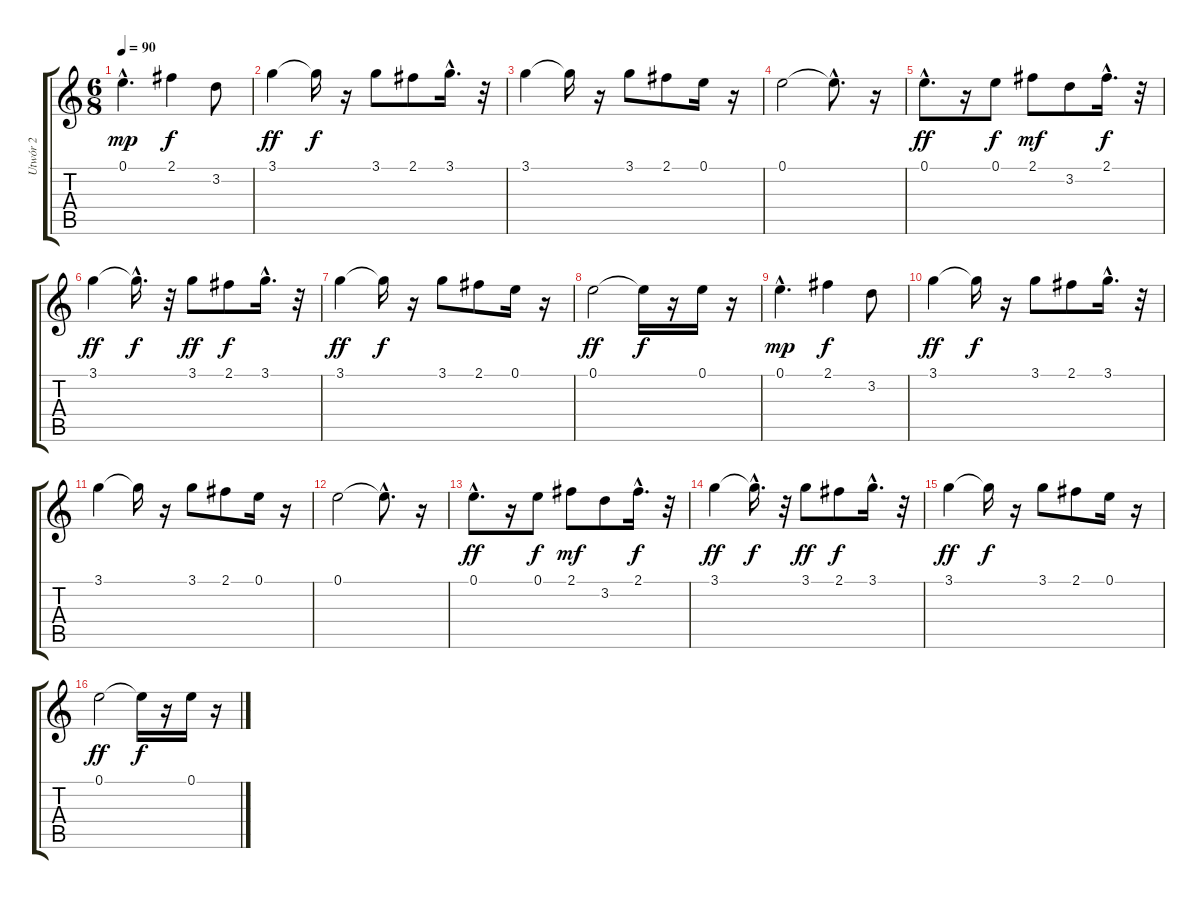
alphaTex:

\track ("Utwór 2" "Utwór 2") {instrument electricguitarclean}
\staff {score tabs}
\tuning (E4 B3 G3 D3 A2 E2) {hide}
\ts (6 8)
\tempo 90
\clef g2
\ks c
0.1{hac}.4{d dy mp} 2.1.4{dy f} 3.2.8 |
3.1.4{dy ff} 3.1{t}.16{dy f} r.16 3.1.8 2.1.8 3.1{hac}.16{d} r.32 |
3.1.4 3.1{t}.16 r.16 3.1.8 2.1.8 0.1.16 r.16 |
0.1.2 0.1{hac t}.8{d} r.16 |
0.1{hac}.8{d dy ff} r.16 0.1.8{dy f} 2.1.8{dy mf} 3.2.8 2.1{hac}.16{d dy f} r.32 |
3.1.4{dy ff} 3.1{hac t}.16{d dy f} r.32 3.1.8{dy ff} 2.1.8{dy f} 3.1{hac}.16{d} r.32 |
3.1.4{dy ff} 3.1{t}.16{dy f} r.16 3.1.8 2.1.8 0.1.16 r.16 |
0.1.2{dy ff} 0.1{t}.16{dy f} r.16 0.1.16 r.16 |
0.1{hac}.4{d dy mp} 2.1.4{dy f} 3.2.8 |
3.1.4{dy ff} 3.1{t}.16{dy f} r.16 3.1.8 2.1.8 3.1{hac}.16{d} r.32 |
3.1.4 3.1{t}.16 r.16 3.1.8 2.1.8 0.1.16 r.16 |
0.1.2 0.1{hac t}.8{d} r.16 |
0.1{hac}.8{d dy ff} r.16 0.1.8{dy f} 2.1.8{dy mf} 3.2.8 2.1{hac}.16{d dy f} r.32 |
3.1.4{dy ff} 3.1{hac t}.16{d dy f} r.32 3.1.8{dy ff} 2.1.8{dy f} 3.1{hac}.16{d} r.32 |
3.1.4{dy ff} 3.1{t}.16{dy f} r.16 3.1.8 2.1.8 0.1.16 r.16 |
0.1.2{dy ff} 0.1{t}.16{dy f} r.16 0.1.16 r.16
